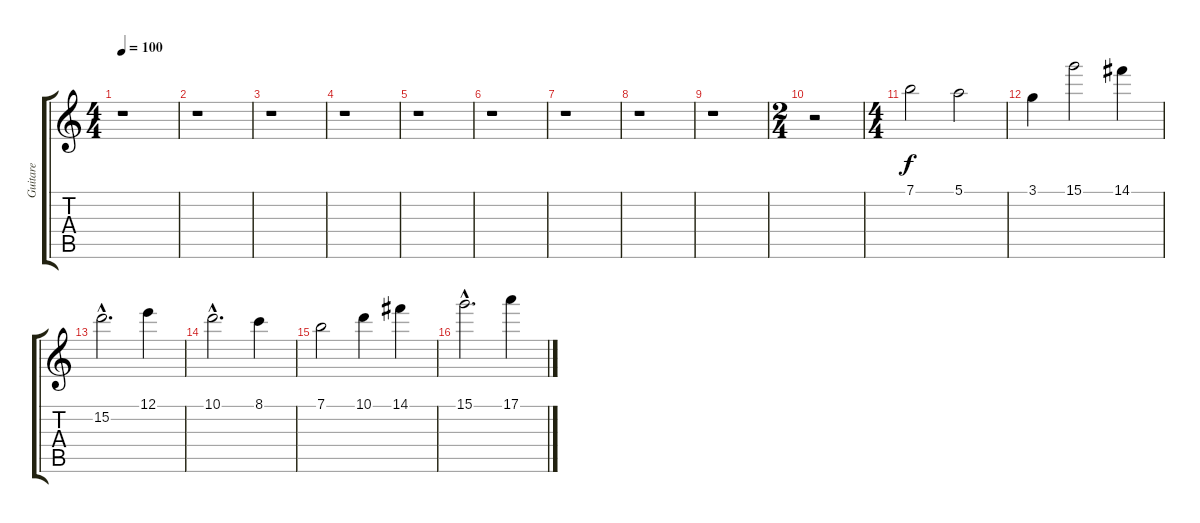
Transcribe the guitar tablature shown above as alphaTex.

\track ("Guitare" "Guitare") {instrument distortionguitar}
\staff {score tabs}
\tuning (E4 B3 G3 D3 A2 E2) {hide}
\ts (4 4)
\tempo 100
\clef g2
\ks c
r.1{dy f} |
r.1 |
r.1 |
r.1 |
r.1 |
r.1 |
r.1 |
r.1 |
r.1 |
\ts (2 4)
r.2 |
\ts (4 4)
7.1.2 5.1.2 |
3.1.4 15.1.2 14.1.4 |
15.2{hac}.2{d} 12.1.4 |
10.1{hac}.2{d} 8.1.4 |
7.1.2 10.1.4 14.1.4 |
15.1{hac}.2{d} 17.1.4
